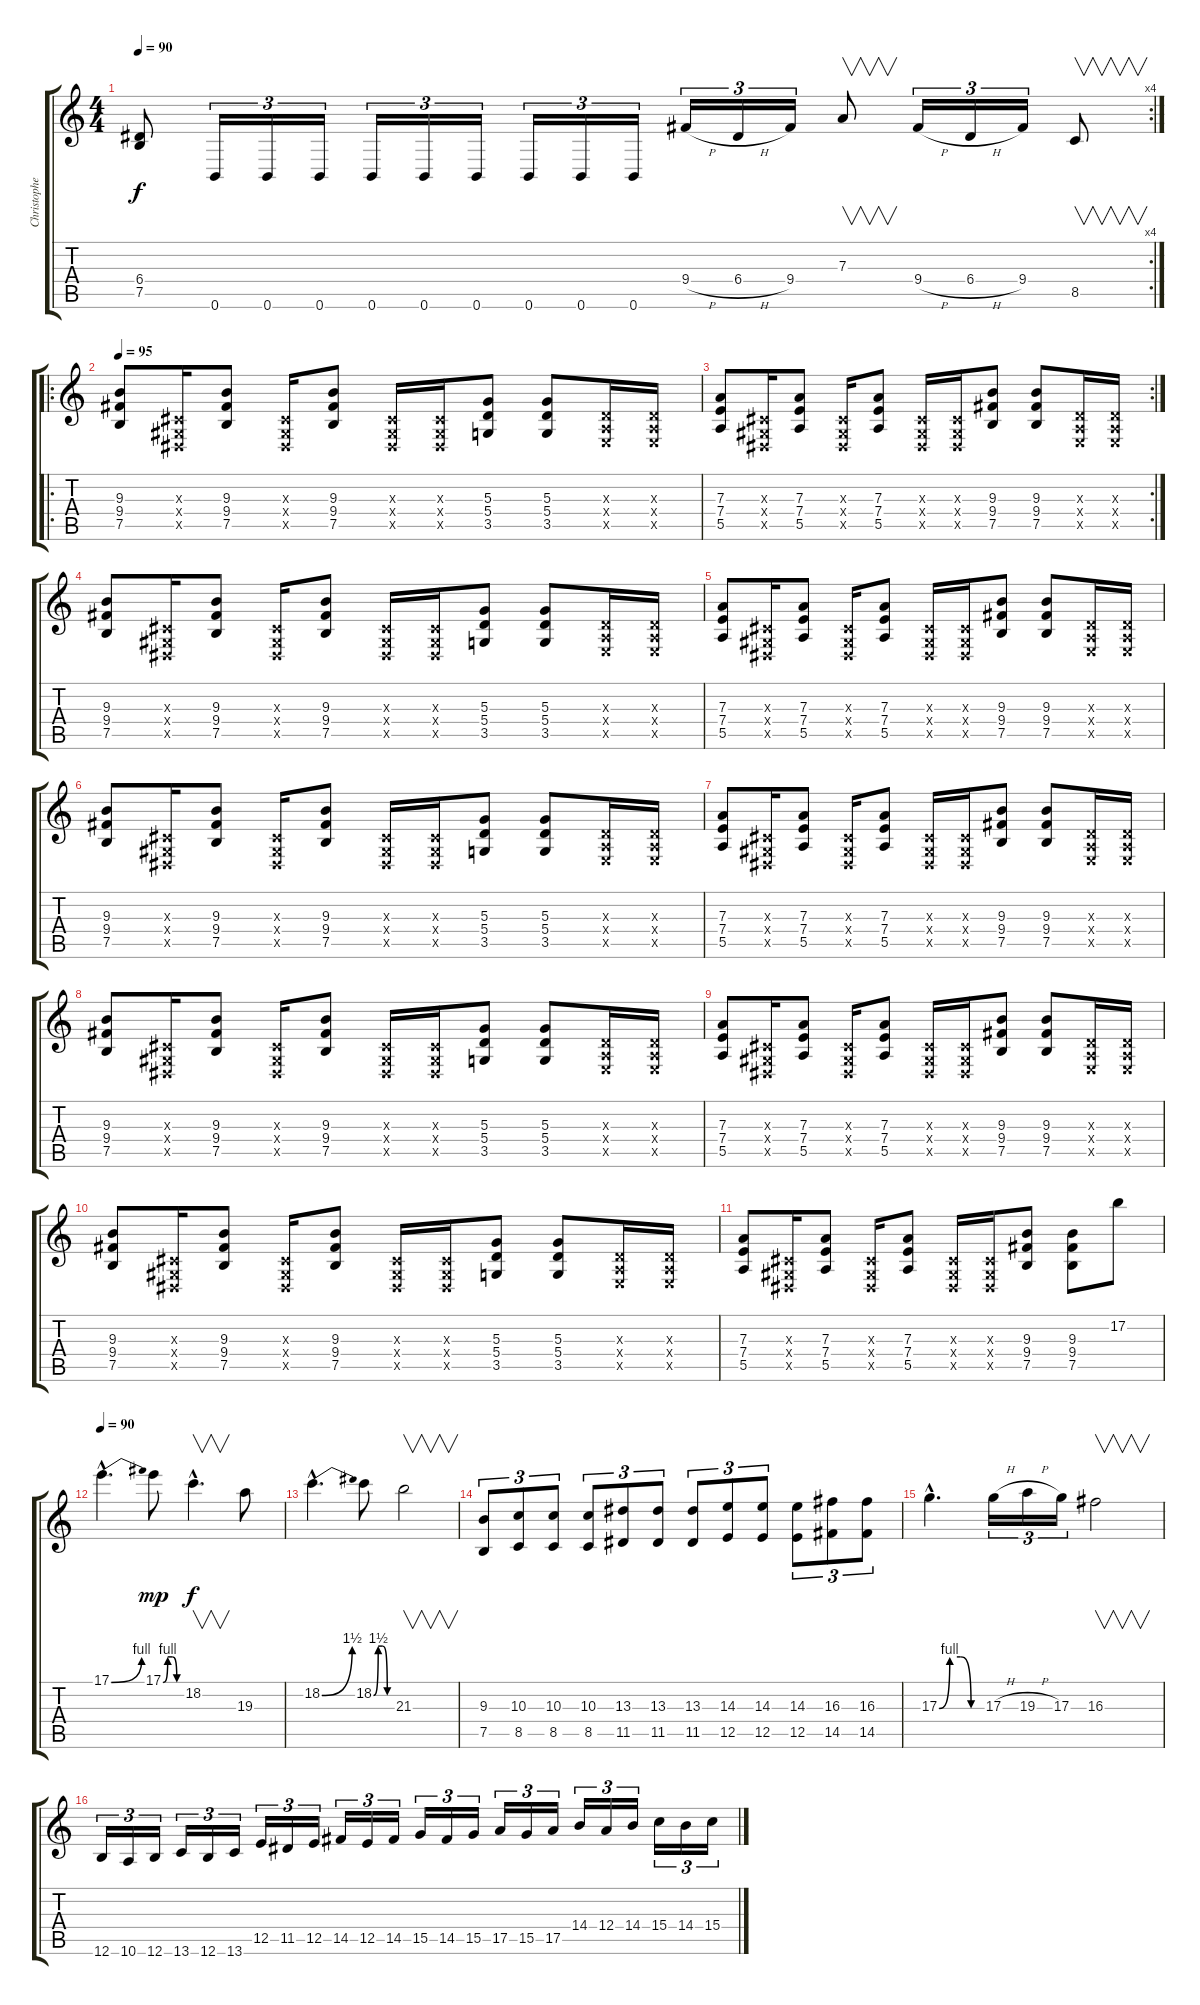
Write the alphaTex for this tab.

\track ("Christopher Amott" "Christophe") {instrument distortionguitar}
\staff {score tabs}
\tuning (B3 Gb3 D3 A2 E2 B1) {hide}
\rc 4
\ts (4 4)
\tempo 90
\clef g2
\ks c
(6.4 7.5).8{dy f} 0.6.16{tu (3 2)} 0.6.16{tu (3 2)} 0.6.16{tu (3 2)} 0.6.16{tu (3 2)} 0.6.16{tu (3 2)} 0.6.16{tu (3 2)} 0.6.16{tu (3 2)} 0.6.16{tu (3 2)} 0.6.16{tu (3 2)} 9.4{h}.16{tu (3 2)} 6.4{h}.16{tu (3 2)} 9.4.16{tu (3 2)} 7.3.8{v} 9.4{h}.16{tu (3 2)} 6.4{h}.16{tu (3 2)} 9.4.16{tu (3 2)} 8.5.8{v} |
\ro
\tempo 95
(9.3 9.4 7.5).8 (-1.3{x} -1.4{x} -1.5{x}).16 (9.3 9.4 7.5).8 (-1.3{x} -1.4{x} -1.5{x}).16 (9.3 9.4 7.5).8 (-1.3{x} -1.4{x} -1.5{x}).16 (-1.3{x} -1.4{x} -1.5{x}).16 (5.3 5.4 3.5).8 (5.3 5.4 3.5).8 (0.3{x} 0.4{x} 0.5{x}).16 (0.3{x} 0.4{x} 0.5{x}).16 |
\rc 2
(7.3 7.4 5.5).8 (-1.3{x} -1.4{x} -1.5{x}).16 (7.3 7.4 5.5).8 (-1.3{x} -1.4{x} -1.5{x}).16 (7.3 7.4 5.5).8 (-1.3{x} -1.4{x} -1.5{x}).16 (-1.3{x} -1.4{x} -1.5{x}).16 (9.3 9.4 7.5).8 (9.3 9.4 7.5).8 (0.3{x} 0.4{x} 0.5{x}).16 (0.3{x} 0.4{x} 0.5{x}).16 |
(9.3 9.4 7.5).8 (-1.3{x} -1.4{x} -1.5{x}).16 (9.3 9.4 7.5).8 (-1.3{x} -1.4{x} -1.5{x}).16 (9.3 9.4 7.5).8 (-1.3{x} -1.4{x} -1.5{x}).16 (-1.3{x} -1.4{x} -1.5{x}).16 (5.3 5.4 3.5).8 (5.3 5.4 3.5).8 (0.3{x} 0.4{x} 0.5{x}).16 (0.3{x} 0.4{x} 0.5{x}).16 |
(7.3 7.4 5.5).8 (-1.3{x} -1.4{x} -1.5{x}).16 (7.3 7.4 5.5).8 (-1.3{x} -1.4{x} -1.5{x}).16 (7.3 7.4 5.5).8 (-1.3{x} -1.4{x} -1.5{x}).16 (-1.3{x} -1.4{x} -1.5{x}).16 (9.3 9.4 7.5).8 (9.3 9.4 7.5).8 (0.3{x} 0.4{x} 0.5{x}).16 (0.3{x} 0.4{x} 0.5{x}).16 |
(9.3 9.4 7.5).8 (-1.3{x} -1.4{x} -1.5{x}).16 (9.3 9.4 7.5).8 (-1.3{x} -1.4{x} -1.5{x}).16 (9.3 9.4 7.5).8 (-1.3{x} -1.4{x} -1.5{x}).16 (-1.3{x} -1.4{x} -1.5{x}).16 (5.3 5.4 3.5).8 (5.3 5.4 3.5).8 (0.3{x} 0.4{x} 0.5{x}).16 (0.3{x} 0.4{x} 0.5{x}).16 |
(7.3 7.4 5.5).8 (-1.3{x} -1.4{x} -1.5{x}).16 (7.3 7.4 5.5).8 (-1.3{x} -1.4{x} -1.5{x}).16 (7.3 7.4 5.5).8 (-1.3{x} -1.4{x} -1.5{x}).16 (-1.3{x} -1.4{x} -1.5{x}).16 (9.3 9.4 7.5).8 (9.3 9.4 7.5).8 (0.3{x} 0.4{x} 0.5{x}).16 (0.3{x} 0.4{x} 0.5{x}).16 |
(9.3 9.4 7.5).8 (-1.3{x} -1.4{x} -1.5{x}).16 (9.3 9.4 7.5).8 (-1.3{x} -1.4{x} -1.5{x}).16 (9.3 9.4 7.5).8 (-1.3{x} -1.4{x} -1.5{x}).16 (-1.3{x} -1.4{x} -1.5{x}).16 (5.3 5.4 3.5).8 (5.3 5.4 3.5).8 (0.3{x} 0.4{x} 0.5{x}).16 (0.3{x} 0.4{x} 0.5{x}).16 |
(7.3 7.4 5.5).8 (-1.3{x} -1.4{x} -1.5{x}).16 (7.3 7.4 5.5).8 (-1.3{x} -1.4{x} -1.5{x}).16 (7.3 7.4 5.5).8 (-1.3{x} -1.4{x} -1.5{x}).16 (-1.3{x} -1.4{x} -1.5{x}).16 (9.3 9.4 7.5).8 (9.3 9.4 7.5).8 (0.3{x} 0.4{x} 0.5{x}).16 (0.3{x} 0.4{x} 0.5{x}).16 |
(9.3 9.4 7.5).8 (-1.3{x} -1.4{x} -1.5{x}).16 (9.3 9.4 7.5).8 (-1.3{x} -1.4{x} -1.5{x}).16 (9.3 9.4 7.5).8 (-1.3{x} -1.4{x} -1.5{x}).16 (-1.3{x} -1.4{x} -1.5{x}).16 (5.3 5.4 3.5).8 (5.3 5.4 3.5).8 (0.3{x} 0.4{x} 0.5{x}).16 (0.3{x} 0.4{x} 0.5{x}).16 |
(7.3 7.4 5.5).8 (-1.3{x} -1.4{x} -1.5{x}).16 (7.3 7.4 5.5).8 (-1.3{x} -1.4{x} -1.5{x}).16 (7.3 7.4 5.5).8 (-1.3{x} -1.4{x} -1.5{x}).16 (-1.3{x} -1.4{x} -1.5{x}).16 (9.3 9.4 7.5).8 (9.3 9.4 7.5).8 17.2.8 |
\tempo 90
17.1{be (bend 0 0 60 4) hac}.4{d} 17.1{be (custom 0 0 15 4 30 4 45 0 60 0)}.8{dy mp} 18.2{hac}.4{v d dy f} 19.3.8 |
18.2{be (bend 0 0 60 6) hac}.4{d} 18.2{be (custom 0 0 15 6 30 6 45 0 60 0)}.8 21.3.2{v} |
(9.3 7.5).8{tu (3 2)} (10.3 8.5).8{tu (3 2)} (10.3 8.5).8{tu (3 2)} (10.3 8.5).8{tu (3 2)} (13.3 11.5).8{tu (3 2)} (13.3 11.5).8{tu (3 2)} (13.3 11.5).8{tu (3 2)} (14.3 12.5).8{tu (3 2)} (14.3 12.5).8{tu (3 2)} (14.3 12.5).8{tu (3 2)} (16.3 14.5).8{tu (3 2)} (16.3 14.5).8{tu (3 2)} |
17.3{be (custom 0 0 15 4 30 4 45 0 60 0) hac}.4{d} 17.3{h}.16{tu (3 2)} 19.3{h}.16{tu (3 2)} 17.3.16{tu (3 2)} 16.3.2{v} |
12.6.16{tu (3 2)} 10.6.16{tu (3 2)} 12.6.16{tu (3 2)} 13.6.16{tu (3 2)} 12.6.16{tu (3 2)} 13.6.16{tu (3 2)} 12.5.16{tu (3 2)} 11.5.16{tu (3 2)} 12.5.16{tu (3 2)} 14.5.16{tu (3 2)} 12.5.16{tu (3 2)} 14.5.16{tu (3 2)} 15.5.16{tu (3 2)} 14.5.16{tu (3 2)} 15.5.16{tu (3 2)} 17.5.16{tu (3 2)} 15.5.16{tu (3 2)} 17.5.16{tu (3 2)} 14.4.16{tu (3 2)} 12.4.16{tu (3 2)} 14.4.16{tu (3 2)} 15.4.16{tu (3 2)} 14.4.16{tu (3 2)} 15.4.16{tu (3 2)}
